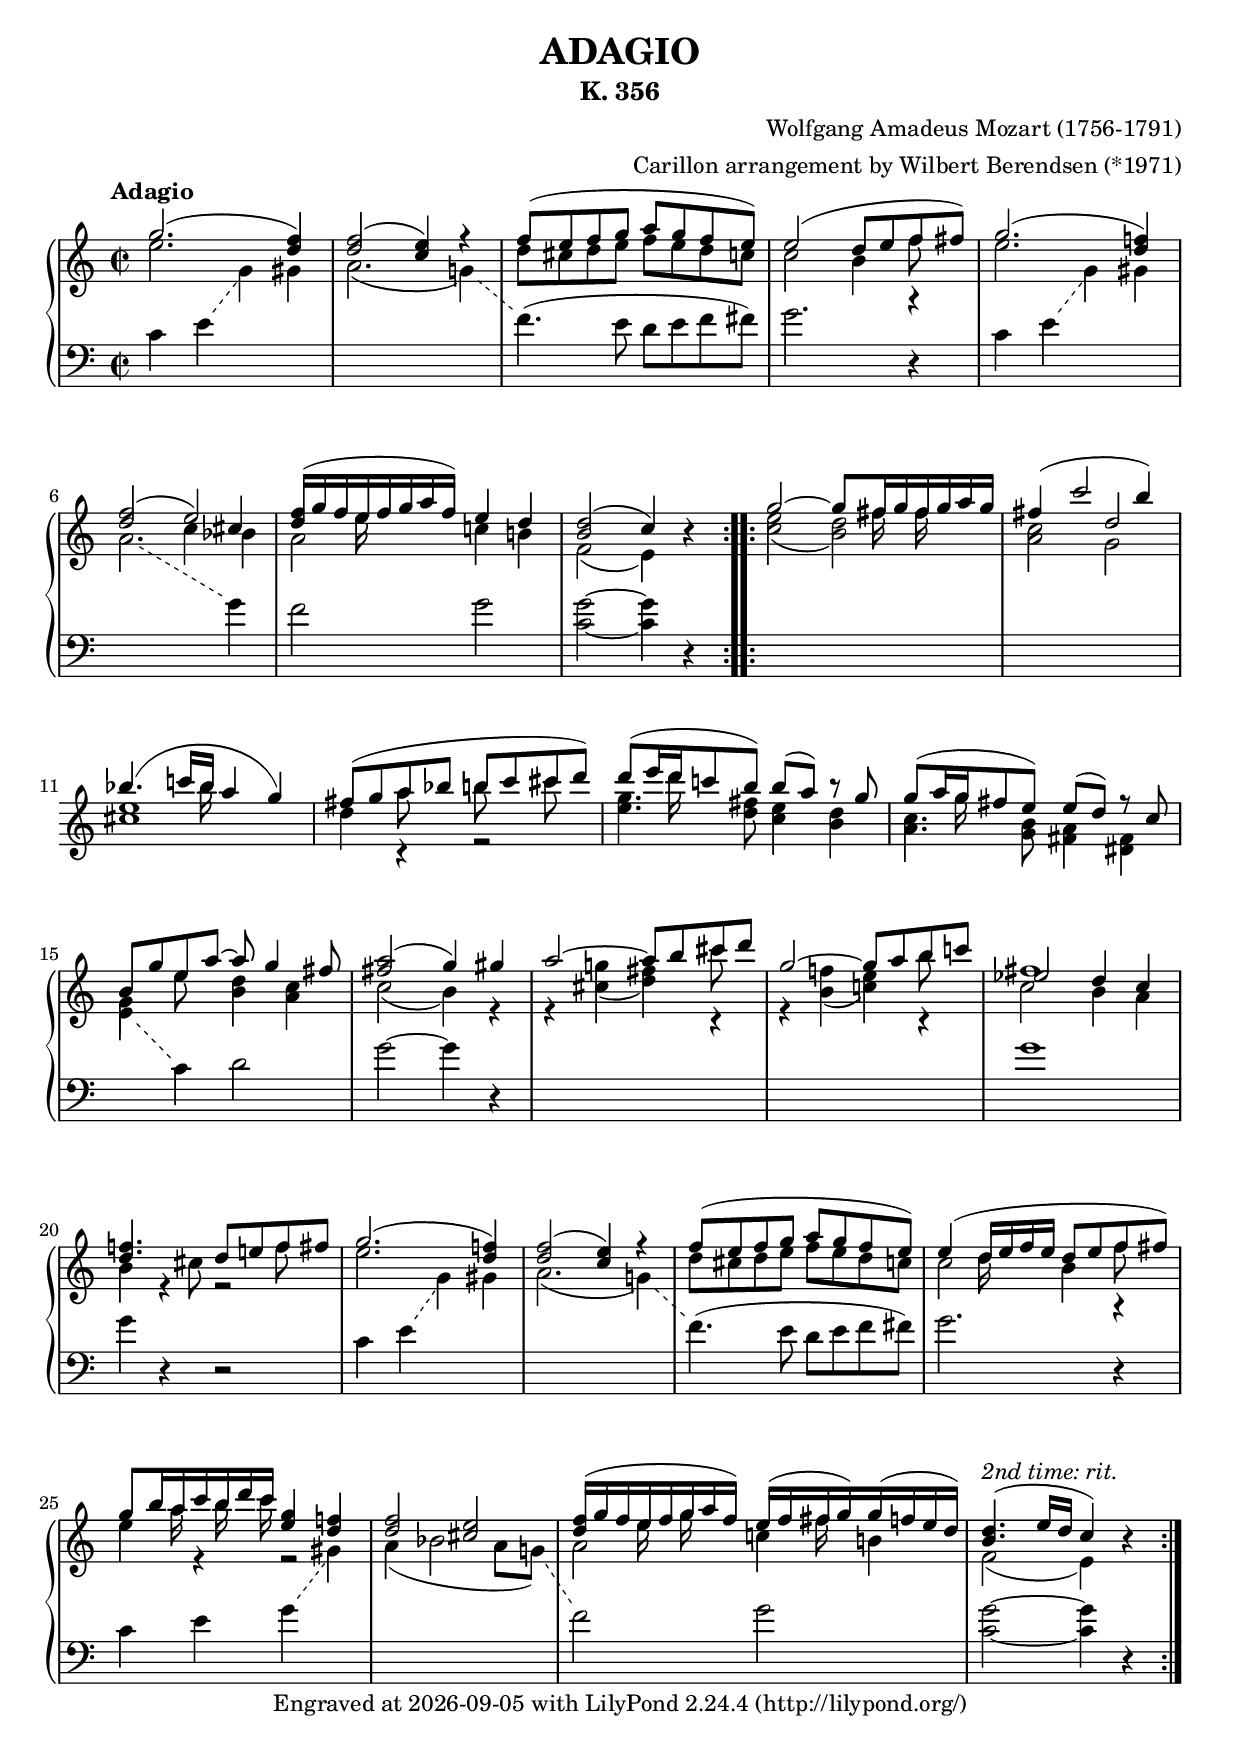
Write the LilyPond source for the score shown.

\version "2.13.34"

%{
  Based on http://lsr.dsi.unimi.it/LSR/Snippet?id=336
  
  Merges rests and multi-measure rests that occur on the same moment inside a
  staff with two voices.
  
  Usage:
  
  \include "merge-rests"
  
  \layout {
    \mergeRests
  }
  
  or inside the music:
  
  \new Staff <<
    \relative c' {
      \mergeRestsOn	%% in one of the voices is sufficient
      c4 d e f g r r2
    }
    \\
    \relative c' {
      a4 b c d e r r2
    }
  >>
 
%}
\version "2.12.3"


#(define (rest-score r)
  (let ((score 0)
	(yoff (ly:grob-property-data r 'Y-offset))
	(sp (ly:grob-property-data r 'staff-position)))
    (if (number? yoff)
	(set! score (+ score 2))
	(if (eq? yoff 'calculation-in-progress)
	    (set! score (- score 3))))
    (and (number? sp)
	 (<= 0 2 sp)
	 (set! score (+ score 2))
	 (set! score (- score (abs (- 1 sp)))))
    score))

#(define (merge-rests-on-positioning grob)
  (let* ((can-merge #f)
	 (elts (ly:grob-object grob 'elements))
	 (num-elts (and (ly:grob-array? elts)
			(ly:grob-array-length elts)))
	 (two-voice? (= num-elts 2)))
    (if two-voice?
	(let* ((v1-grob (ly:grob-array-ref elts 0))
	       (v2-grob (ly:grob-array-ref elts 1))
	       (v1-rest (ly:grob-object v1-grob 'rest))
	       (v2-rest (ly:grob-object v2-grob 'rest)))
	  (and
	   (ly:grob? v1-rest)
	   (ly:grob? v2-rest)
	   (let* ((v1-duration-log (ly:grob-property v1-rest 'duration-log))
		  (v2-duration-log (ly:grob-property v2-rest 'duration-log))
		  (v1-dot (ly:grob-object v1-rest 'dot))
		  (v2-dot (ly:grob-object v2-rest 'dot))
		  (v1-dot-count (and (ly:grob? v1-dot)
				     (ly:grob-property v1-dot 'dot-count -1)))
		  (v2-dot-count (and (ly:grob? v2-dot)
				     (ly:grob-property v2-dot 'dot-count -1))))
	     (set! can-merge
		   (and
		    (number? v1-duration-log)
		    (number? v2-duration-log)
		    (= v1-duration-log v2-duration-log)
		    (eq? v1-dot-count v2-dot-count)))
	     (if can-merge
		 ;; keep the rest that looks best:
		 (let* ((keep-v1? (>= (rest-score v1-rest)
				      (rest-score v2-rest)))
			(rest-to-keep (if keep-v1? v1-rest v2-rest))
			(dot-to-kill (if keep-v1? v2-dot v1-dot)))
		   ;; uncomment if you're curious of which rest was chosen:
		   ;;(ly:grob-set-property! v1-rest 'color green)
		   ;;(ly:grob-set-property! v2-rest 'color blue)
		   (ly:grob-suicide! (if keep-v1? v2-rest v1-rest))
		   (if (ly:grob? dot-to-kill)
		       (ly:grob-suicide! dot-to-kill))
		   (ly:grob-set-property! rest-to-keep 'direction 0)
		   (ly:rest::y-offset-callback rest-to-keep)))))))
    (if can-merge
	#t
	(ly:rest-collision::calc-positioning-done grob))))

#(define merge-multi-measure-rests-on-Y-offset
  ;; Call this to get the 'Y-offset of a MultiMeasureRest.
  ;; It keeps track of other MultiMeasureRests in the same NonMusicalPaperColumn
  ;; and StaffSymbol. If two are found, delete one and return 0 for Y-offset of
  ;; the other one.
  (let ((table (make-weak-key-hash-table)))
    (lambda (grob)
      (let* ((ssymb (ly:grob-object grob 'staff-symbol))
	     (nmcol (ly:grob-parent grob X))
	     (ssymb-hash (or (hash-ref table ssymb)
			     (hash-set! table ssymb (make-hash-table))))
	     (othergrob (hash-ref ssymb-hash nmcol)))
	    (if (ly:grob? othergrob)
		(begin
		  ;; Found the other grob in this staff/column,
		  ;; delete it and move ours.
		  (ly:grob-suicide! othergrob)
		  (hash-remove! ssymb-hash nmcol)
		  0)
		(begin
		  ;; Just save this grob and return the default value.
		  (hash-set! ssymb-hash nmcol grob)
		  (ly:staff-symbol-referencer::callback grob)))))))


mergeRestsOn = {
  \override Staff.RestCollision #'positioning-done = #merge-rests-on-positioning
  \override Staff.MultiMeasureRest #'Y-offset = #merge-multi-measure-rests-on-Y-offset
}

mergeRestsOff = {
  \revert Staff.RestCollision #'positioning-done
  \revert Staff.MultiMeasureRest #'Y-offset
}

mergeRests = \layout {
  \context {
    \Staff
    \override RestCollision #'positioning-done = #merge-rests-on-positioning
    \override MultiMeasureRest #'Y-offset = #merge-multi-measure-rests-on-Y-offset
  }
}



\header {
  title = "ADAGIO"
  subtitle = "K. 356"
  composer = "Wolfgang Amadeus Mozart (1756-1791)"
  arranger = "Carillon arrangement by Wilbert Berendsen (*1971)"
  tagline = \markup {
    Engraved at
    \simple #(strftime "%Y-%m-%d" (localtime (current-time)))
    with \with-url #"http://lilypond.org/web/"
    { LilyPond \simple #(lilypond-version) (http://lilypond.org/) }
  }  
}

\paper {
  ragged-last-bottom = ##f
  indent = #0
  systems-per-page = #6
}

\layout {
  \context {
    \Staff
    \RemoveEmptyStaves
  }
  \context {
    \Voice
    \override VoiceFollower #'style = #'dashed-line
  }
}

toManual = {
  \change Staff = "manual"
  \voiceTwo
}

toPedal = {
  \change Staff = "pedal"
  \oneVoice
}

icc = \once \override NoteColumn #'ignore-collision = ##t
showSwitch = { \once \set followVoice = ##t }
plusDown = #(define-music-function (parser location note) (ly:music?)
	      #{ << $note \new Voice { \voiceTwo $note } >> #})
plusUp = #(define-music-function (parser location note) (ly:music?)
	      #{ << $note \new Voice { \voiceOne $note } >> #})

global = {
  \time 2/2
  \key c \major
  #(set-accidental-style 'modern)
}

upper = \relative c''' {
  \tempo "Adagio"
  \global
  \voiceOne
  \repeat volta 2 {
    g2.( <d f>4) |
    <d f>2( <c e>4) r |
    f8( e f g a g f e) |
    e2( d8 e \plusDown f fis) |
    
    g2.( <d f>4) |
    <d f>2( e) |
    <%{\tweak #'duration-log #1%} d f>16( g f \plusDown e f g a f) e4 d |
    <b d>2( c4) r |
  }
  \repeat volta 2 {
    g'2~ g8 \plusDown fis16 g \plusDown fis g a g |
    fis4( c'2 b4) |
    bes4.( c16 \plusDown bes a4 g) |
    fis8( g \plusDown a bes \plusDown b c \plusDown cis d) |
    d8( e16 \plusDown d c8 b) b( a) r g |
    g8( a16 \plusDown g fis8 e) e( d) r c |
    b8 g' \plusDown e a~a g4 fis8 |
    <fis a>2( g4) gis |
    a2~ a8 b \plusDown cis d |
    g,2~ g8 a \plusDown b c |
    fis,1 |
    <f d>4. \stemDown cis8 \stemUp d e \plusDown f fis |
    
    g2.( <d f>4) |
    <d f>2( <c e>4) r |
    f8( e f g a g f e) |
    e4( \plusDown d16 e f e d8 e \plusDown f fis) |
    
    g8 b16 \plusDown a c \plusDown b d \plusDown c <e, g>4 <d f> |
    <d f>2 <cis e> |
    <%{\tweak #'duration-log #1%} d f>16( g f \plusDown e f \plusDown g a f) e( f \plusDown fis g) g( f e d) |
    <b d>4.(^\markup \italic { 2nd time: rit. } e16 d c4) r |
    
  } 
  
}

middle = \relative c'' {
  \repeat volta 2 {
    \voiceTwo
    e2. s4 |
    s1 |
    d8 cis d e f e d c |
    c2 b4 r |
    
    e2. s4 |
    s2 c4 << cis \\ bes >> |
    a2 c4 b |
    f2( e4) r |
  }
  \repeat volta 2 {
    <c' e>2( <b d>) |
    <a c> << d \\ g, >> |
    <cis e>1 |
    d4 r r2 |
    <e g>4. <d fis>8 <c e>4 <b d> |
    <a c>4. <g b>8 <fis a>4 <dis fis> |
    \icc g4 s <b d> <a c> |
    c2( b4) r |
    r4 <cis g'>( <d fis>) r |
    r4 <b f'>( <c e>) r |
    << \new Voice { \voiceThree es2 \voiceOne d4 c }
      { c2 b4 a } >> |
    b4 r r2 |
    
    e2. s4 |
    s1 |
    d8 cis d e f e d c |
    c2 b4 r |
    e4 r r2 |
    s1 |
    a,2 c4 b |
    f2( e4) r |
  }
}

bass = \relative c' {
  \repeat volta 2 {
    c4 e \showSwitch \toManual g gis |
    a2.( g4) |
    \showSwitch \toPedal
    f4.( e8 d e f fis) |
    g2. r4 |
    
    c,4 e \showSwitch \toManual g gis |
    a2. \showSwitch \toPedal g4 |
    f2 g |
    <c, g'>2~ <c g'>4 r |
  }
  \repeat volta 2 {
    s1*6 |
    \toManual
    e4 \showSwitch \toPedal c d2 |
    g2~ g4 r |
    s1*2 |
    g1 |
    g4 r r2 |
    
    c,4 e \showSwitch \toManual g gis |
    a2.( g4) |
    \showSwitch \toPedal
    f4.( e8 d e f fis) |
    g2. r4 |
    
    \toPedal
    c,4 e g \showSwitch \toManual gis |
    a4( bes2 a8 g) |
    \showSwitch \toPedal
    f2 g |
    <c, g'>2~ <c g'>4 r |
    
    
  }
}

\score {
  \new GrandStaff <<
    \new Staff = "manual" <<
      \clef treble
      \mergeRestsOn
      \new Voice = "upper" \upper
      \new Voice = "middle" \middle
    >>
    \new Staff = "pedal" <<
      \mergeRestsOn
      \clef bass
      \new Voice = "bass" \bass
    >>
  >>
}
